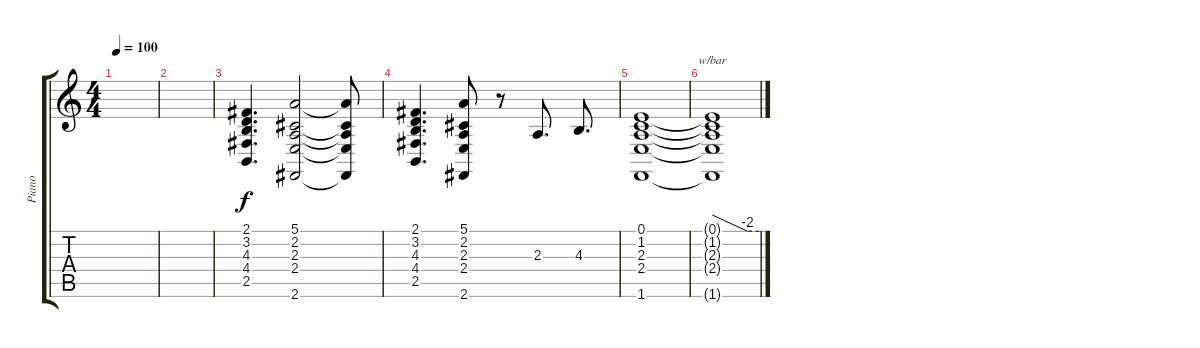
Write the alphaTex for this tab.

\track ("Piano" "Piano") {instrument acousticgrandpiano}
\staff {score tabs}
\tuning (E4 B3 G3 D3 A2 E2) {hide}
\ts (4 4)
\tempo 100
\clef g2
\ks c
|
|
(2.1 3.2 4.3 4.4 2.5).4{d} (5.1 2.2 2.3 2.4 2.6).2 (5.1{t} 2.2{t} 2.3{t} 2.4{t} 2.6{t}).8 |
(2.1 3.2 4.3 4.4 2.5).4{d} (5.1 2.2 2.3 2.4 2.6).8 r.8 2.3.8{d} 4.3.8{d} |
(0.1 1.2 2.3 2.4 1.6).1 |
(0.1{t} 1.2{t} 2.3{t} 2.4{t} 1.6{t}).1{tbe (custom default 0 0 45 -8 60 -8)}
